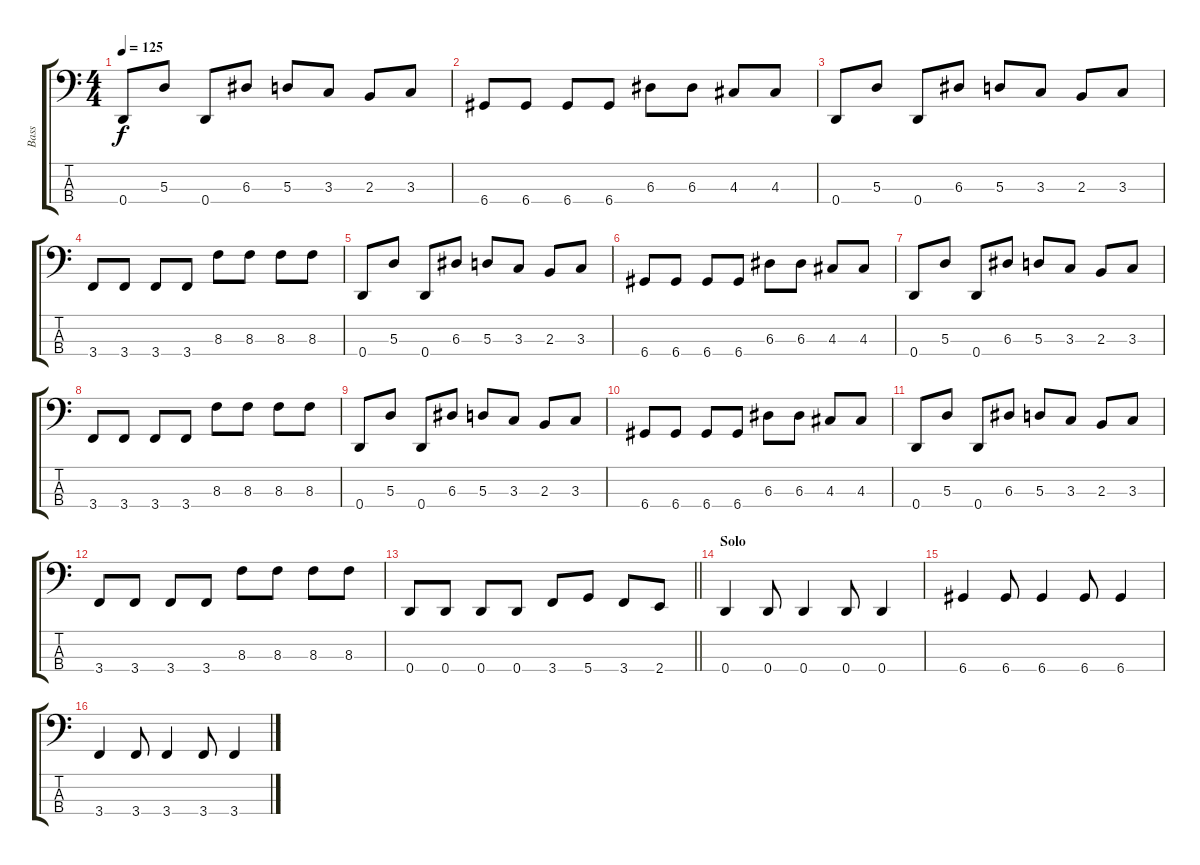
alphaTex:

\track ("Bass" "Bass") {instrument electricbasspick}
\staff {score tabs}
\tuning (G2 D2 A1 D1) {hide}
\ts (4 4)
\tempo 125
\clef f4
\ks c
0.4.8{dy f} 5.3.8 0.4.8 6.3.8 5.3.8 3.3.8 2.3.8 3.3.8 |
6.4.8 6.4.8 6.4.8 6.4.8 6.3.8 6.3.8 4.3.8 4.3.8 |
0.4.8 5.3.8 0.4.8 6.3.8 5.3.8 3.3.8 2.3.8 3.3.8 |
3.4.8 3.4.8 3.4.8 3.4.8 8.3.8 8.3.8 8.3.8 8.3.8 |
0.4.8 5.3.8 0.4.8 6.3.8 5.3.8 3.3.8 2.3.8 3.3.8 |
6.4.8 6.4.8 6.4.8 6.4.8 6.3.8 6.3.8 4.3.8 4.3.8 |
0.4.8 5.3.8 0.4.8 6.3.8 5.3.8 3.3.8 2.3.8 3.3.8 |
3.4.8 3.4.8 3.4.8 3.4.8 8.3.8 8.3.8 8.3.8 8.3.8 |
0.4.8 5.3.8 0.4.8 6.3.8 5.3.8 3.3.8 2.3.8 3.3.8 |
6.4.8 6.4.8 6.4.8 6.4.8 6.3.8 6.3.8 4.3.8 4.3.8 |
0.4.8 5.3.8 0.4.8 6.3.8 5.3.8 3.3.8 2.3.8 3.3.8 |
3.4.8 3.4.8 3.4.8 3.4.8 8.3.8 8.3.8 8.3.8 8.3.8 |
\barLineRight lightlight
0.4.8 0.4.8 0.4.8 0.4.8 3.4.8 5.4.8 3.4.8 2.4.8 |
\section ("" "Solo")
0.4.4 0.4.8 0.4.4 0.4.8 0.4.4 |
6.4.4 6.4.8 6.4.4 6.4.8 6.4.4 |
3.4.4 3.4.8 3.4.4 3.4.8 3.4.4
